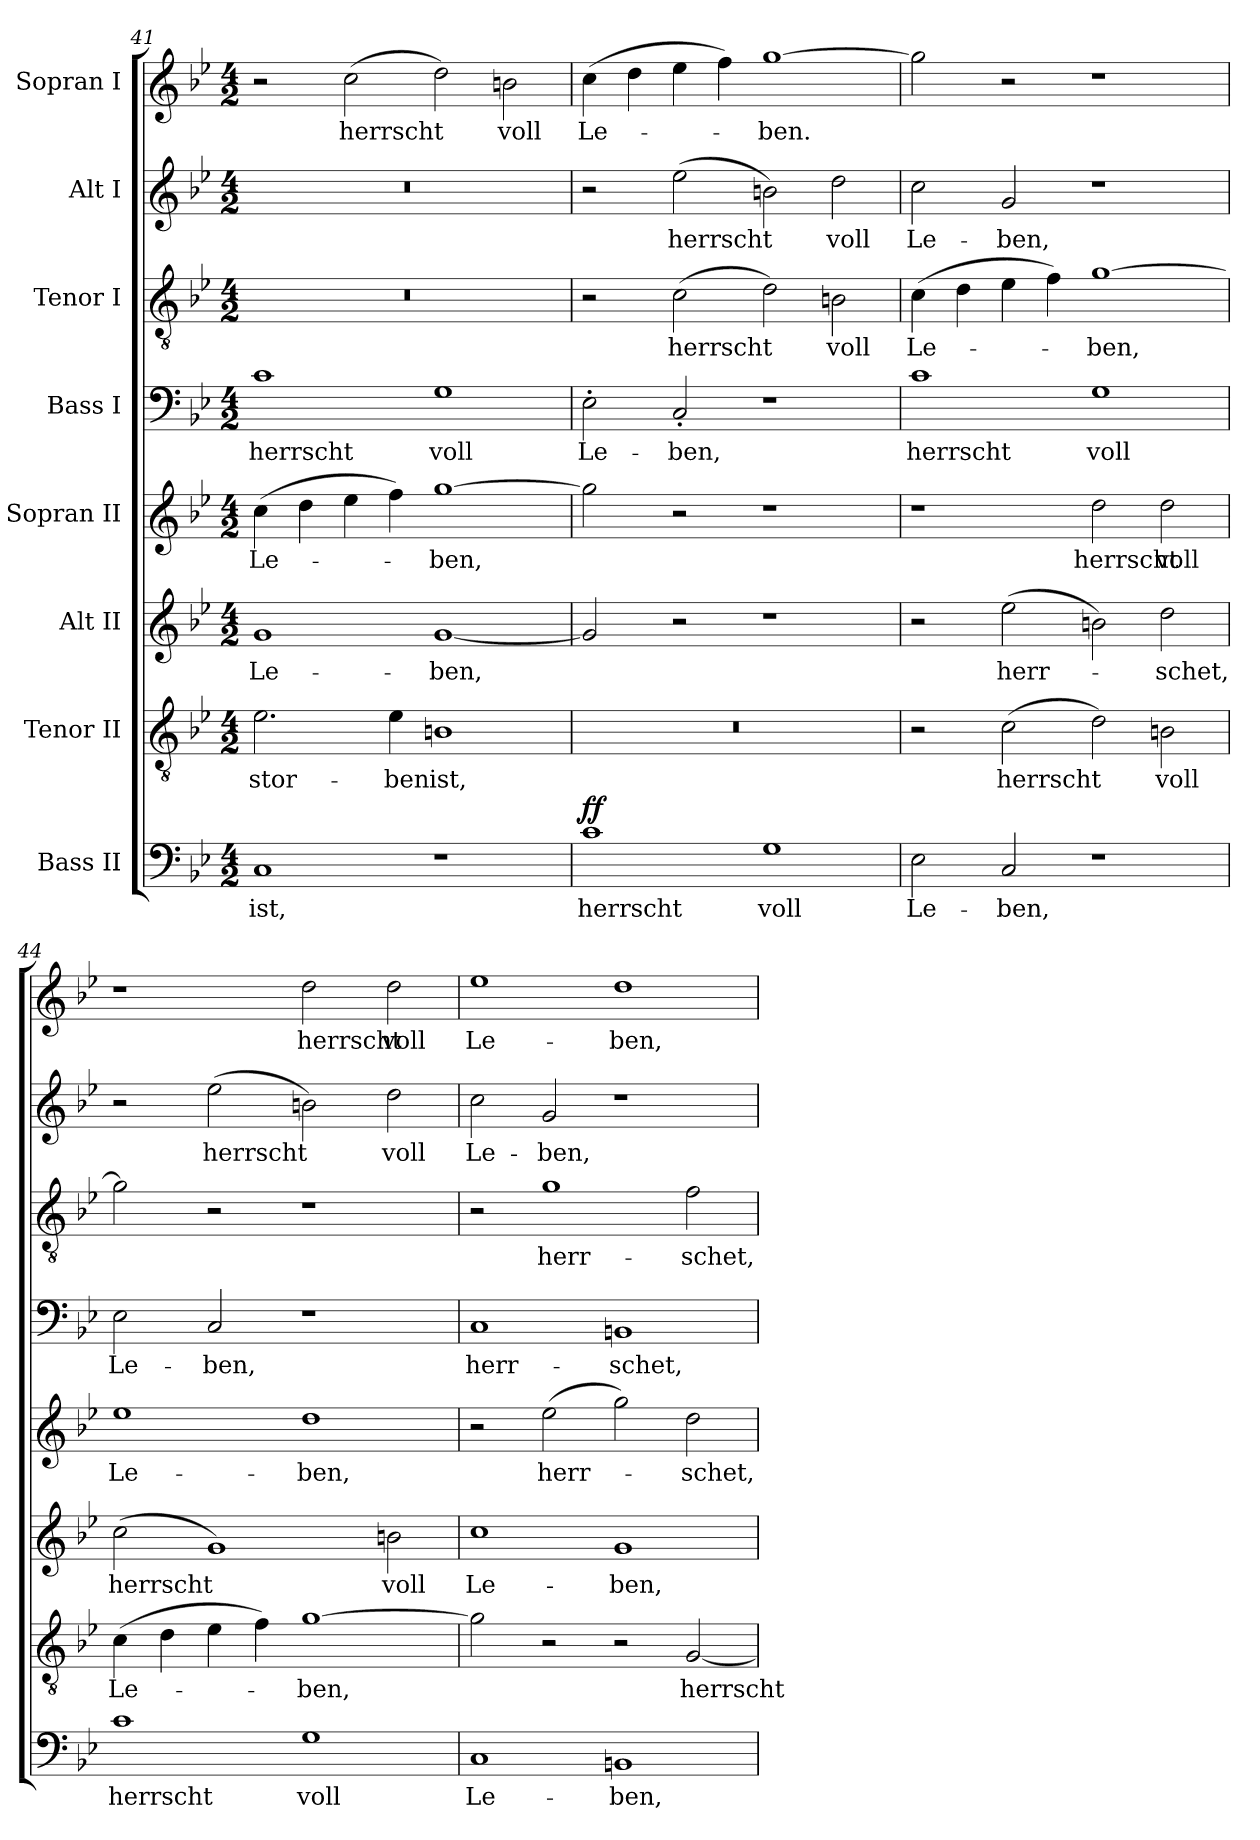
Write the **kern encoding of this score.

**kern	**text	**dynam	**kern	**text	**kern	**text	**kern	**text	**kern	**text	**kern	**text	**kern	**text	**kern	**text
*part8	*part8	*part8	*part7	*part7	*part6	*part6	*part5	*part5	*part4	*part4	*part3	*part3	*part2	*part2	*part1	*part1
*staff8	*staff8	*staff8	*staff7	*staff7	*staff6	*staff6	*staff5	*staff5	*staff4	*staff4	*staff3	*staff3	*staff2	*staff2	*staff1	*staff1
*I"Bass II	*	*	*I"Tenor II	*	*I"Alt II	*	*I"Sopran II	*	*I"Bass I	*	*I"Tenor I	*	*I"Alt I	*	*I"Sopran I	*
*clefF4	*	*	*clefGv2	*	*clefG2	*	*clefG2	*	*clefF4	*	*clefGv2	*	*clefG2	*	*clefG2	*
*k[b-e-]	*	*	*k[b-e-]	*	*k[b-e-]	*	*k[b-e-]	*	*k[b-e-]	*	*k[b-e-]	*	*k[b-e-]	*	*k[b-e-]	*
*B-:	*	*	*B-:	*	*B-:	*	*B-:	*	*B-:	*	*B-:	*	*B-:	*	*B-:	*
*M4/2	*	*	*M4/2	*	*M4/2	*	*M4/2	*	*M4/2	*	*M4/2	*	*M4/2	*	*M4/2	*
=41	=41	=41	=41	=41	=41	=41	=41	=41	=41	=41	=41	=41	=41	=41	=41	=41
1C	ist,	.	2.e-\	-stor-	1g	Le-	(>4cc\	Le-	1c	herrscht	0r	.	0r	.	2r	.
.	.	.	.	.	.	.	4dd\	.	.	.	.	.	.	.	.	.
.	.	.	.	.	.	.	4ee-\	.	.	.	.	.	.	.	(>2cc\	herrscht
.	.	.	4e-\	-ben	.	.	4ff\)	.	.	.	.	.	.	.	.	.
1r	.	.	1Bn	ist,	[1g	-ben,	[1gg	-ben,	1G	voll	.	.	.	.	2dd\)	.
.	.	.	.	.	.	.	.	.	.	.	.	.	.	.	2bn\	voll
=42	=42	=42	=42	=42	=42	=42	=42	=42	=42	=42	=42	=42	=42	=42	=42	=42
!	!	!LO:DY:a	!	!	!	!	!	!	!	!	!	!	!	!	!	!
1c	herrscht	ff	0r	.	2g/]	.	2gg\]	.	2E-'\	Le-	2r	.	2r	.	(>4cc\	Le-
.	.	.	.	.	.	.	.	.	.	.	.	.	.	.	4dd\	.
.	.	.	.	.	2r	.	2r	.	2C'/	-ben,	(>2c\	herrscht	(>2ee-\	herrscht	4ee-\	.
.	.	.	.	.	.	.	.	.	.	.	.	.	.	.	4ff\)	.
1G	voll	.	.	.	1r	.	1r	.	1r	.	2d\)	.	2bn\)	.	[1gg	-ben.
.	.	.	.	.	.	.	.	.	.	.	2Bn\	voll	2dd\	voll	.	.
!!LO:PB:g=z
=43	=43	=43	=43	=43	=43	=43	=43	=43	=43	=43	=43	=43	=43	=43	=43	=43
2E-\	Le-	.	2r	.	2r	.	1r	.	1c	herrscht	(>4c\	Le-	2cc\	Le-	2gg\]	.
.	.	.	.	.	.	.	.	.	.	.	4d\	.	.	.	.	.
2C/	-ben,	.	(>2c\	herrscht	(>2ee-\	herr-	.	.	.	.	4e-\	.	2g/	-ben,	2r	.
.	.	.	.	.	.	.	.	.	.	.	4f\)	.	.	.	.	.
1r	.	.	2d\)	.	2bn\)	.	2dd\	herrscht	1G	voll	[1g	-ben,	1r	.	1r	.
.	.	.	2Bn\	voll	2dd\	-schet,	2dd\	voll	.	.	.	.	.	.	.	.
=44	=44	=44	=44	=44	=44	=44	=44	=44	=44	=44	=44	=44	=44	=44	=44	=44
1c	herrscht	.	(>4c\	Le-	(>2cc\	herrscht	1ee-	Le-	2E-\	Le-	2g\]	.	2r	.	1r	.
.	.	.	4d\	.	.	.	.	.	.	.	.	.	.	.	.	.
.	.	.	4e-\	.	1g)	.	.	.	2C/	-ben,	2r	.	(>2ee-\	herrscht	.	.
.	.	.	4f\)	.	.	.	.	.	.	.	.	.	.	.	.	.
1G	voll	.	[1g	-ben,	.	.	1dd	-ben,	1r	.	1r	.	2bn\)	.	2dd\	herrscht
.	.	.	.	.	2bn\	voll	.	.	.	.	.	.	2dd\	voll	2dd\	voll
=45	=45	=45	=45	=45	=45	=45	=45	=45	=45	=45	=45	=45	=45	=45	=45	=45
1C	Le-	.	2g\]	.	1cc	Le-	2r	.	1C	herr-	2r	.	2cc\	Le-	1ee-	Le-
.	.	.	2r	.	.	.	(>2ee-\	herr-	.	.	1g	herr-	2g/	-ben,	.	.
1BBn	-ben,	.	2r	.	1g	-ben,	2gg\)	.	1BBn	-schet,	.	.	1r	.	1dd	-ben,
.	.	.	[2G/	herrscht	.	.	2dd\	-schet,	.	.	2f\	-schet,	.	.	.	.
=	=	=	=	=	=	=	=	=	=	=	=	=	=	=	=	=
*-	*-	*-	*-	*-	*-	*-	*-	*-	*-	*-	*-	*-	*-	*-	*-	*-
